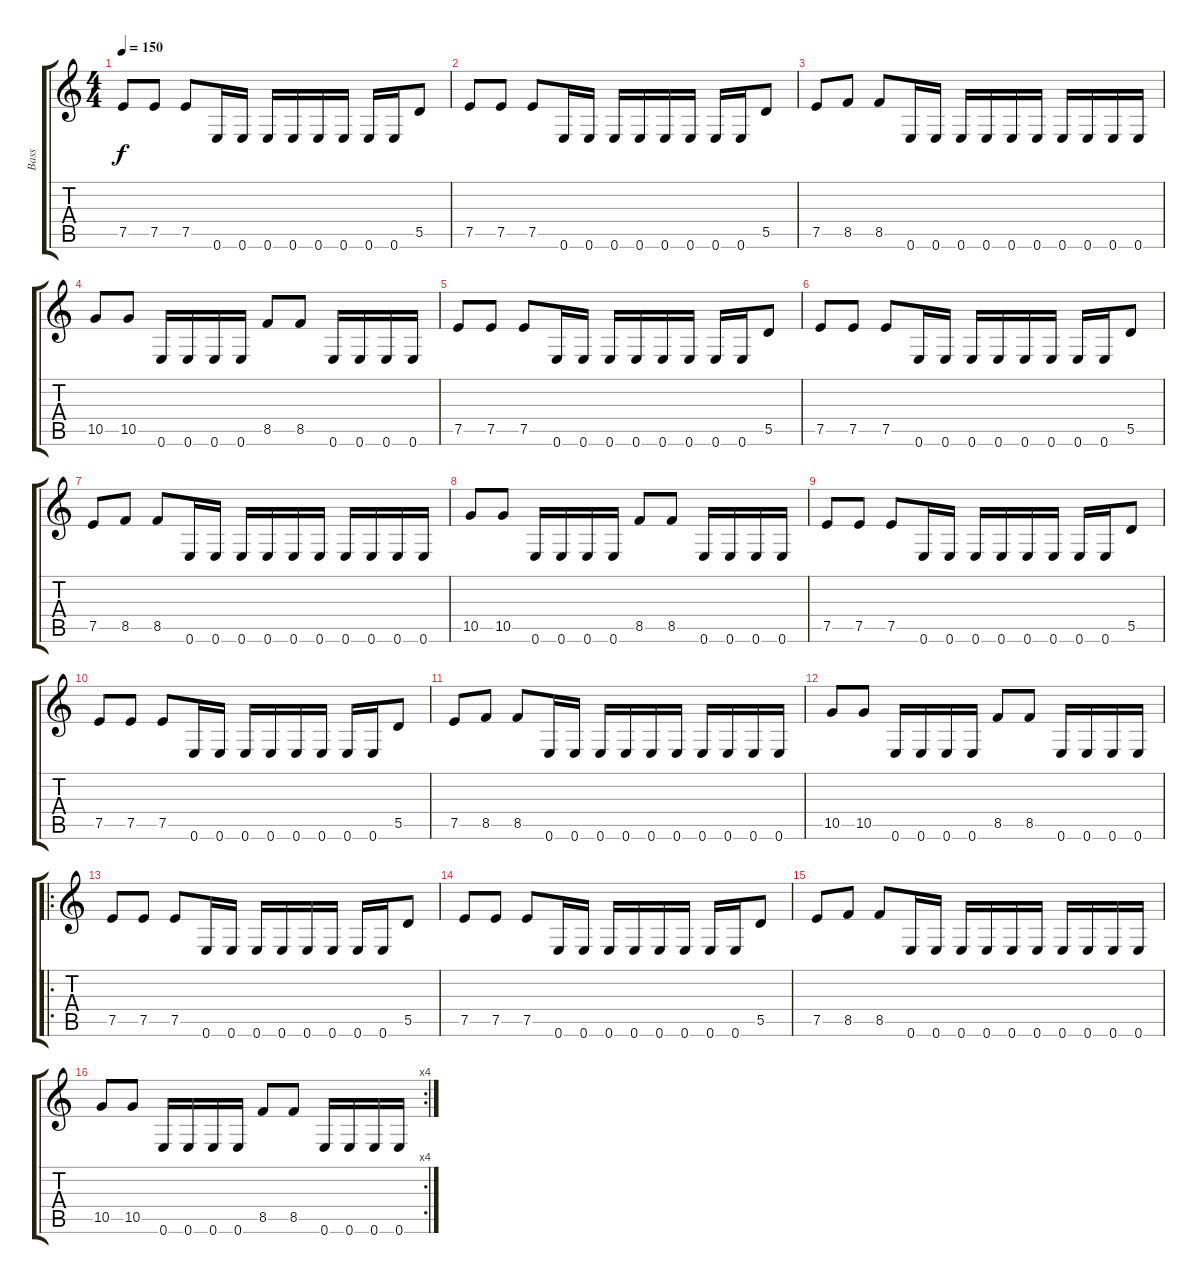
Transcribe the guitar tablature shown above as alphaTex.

\track ("Bass" "Bass") {instrument electricbassfinger}
\staff {score tabs}
\tuning (E4 B3 G3 D3 A2 E2) {hide}
\ts (4 4)
\tempo 150
\clef g2
\ks c
7.5.8{dy f instrument electricbassfinger} 7.5.8 7.5.8 0.6.16 0.6.16 0.6.16 0.6.16 0.6.16 0.6.16 0.6.16 0.6.16 5.5.8 |
7.5.8 7.5.8 7.5.8 0.6.16 0.6.16 0.6.16 0.6.16 0.6.16 0.6.16 0.6.16 0.6.16 5.5.8 |
7.5.8 8.5.8 8.5.8 0.6.16 0.6.16 0.6.16 0.6.16 0.6.16 0.6.16 0.6.16 0.6.16 0.6.16 0.6.16 |
10.5.8 10.5.8 0.6.16 0.6.16 0.6.16 0.6.16 8.5.8 8.5.8 0.6.16 0.6.16 0.6.16 0.6.16 |
7.5.8 7.5.8 7.5.8 0.6.16 0.6.16 0.6.16 0.6.16 0.6.16 0.6.16 0.6.16 0.6.16 5.5.8 |
7.5.8 7.5.8 7.5.8 0.6.16 0.6.16 0.6.16 0.6.16 0.6.16 0.6.16 0.6.16 0.6.16 5.5.8 |
7.5.8 8.5.8 8.5.8 0.6.16 0.6.16 0.6.16 0.6.16 0.6.16 0.6.16 0.6.16 0.6.16 0.6.16 0.6.16 |
10.5.8 10.5.8 0.6.16 0.6.16 0.6.16 0.6.16 8.5.8 8.5.8 0.6.16 0.6.16 0.6.16 0.6.16 |
7.5.8 7.5.8 7.5.8 0.6.16 0.6.16 0.6.16 0.6.16 0.6.16 0.6.16 0.6.16 0.6.16 5.5.8 |
7.5.8 7.5.8 7.5.8 0.6.16 0.6.16 0.6.16 0.6.16 0.6.16 0.6.16 0.6.16 0.6.16 5.5.8 |
7.5.8 8.5.8 8.5.8 0.6.16 0.6.16 0.6.16 0.6.16 0.6.16 0.6.16 0.6.16 0.6.16 0.6.16 0.6.16 |
10.5.8 10.5.8 0.6.16 0.6.16 0.6.16 0.6.16 8.5.8 8.5.8 0.6.16 0.6.16 0.6.16 0.6.16 |
\ro
7.5.8 7.5.8 7.5.8 0.6.16 0.6.16 0.6.16 0.6.16 0.6.16 0.6.16 0.6.16 0.6.16 5.5.8 |
7.5.8 7.5.8 7.5.8 0.6.16 0.6.16 0.6.16 0.6.16 0.6.16 0.6.16 0.6.16 0.6.16 5.5.8 |
7.5.8 8.5.8 8.5.8 0.6.16 0.6.16 0.6.16 0.6.16 0.6.16 0.6.16 0.6.16 0.6.16 0.6.16 0.6.16 |
\rc 4
10.5.8 10.5.8 0.6.16 0.6.16 0.6.16 0.6.16 8.5.8 8.5.8 0.6.16 0.6.16 0.6.16 0.6.16
